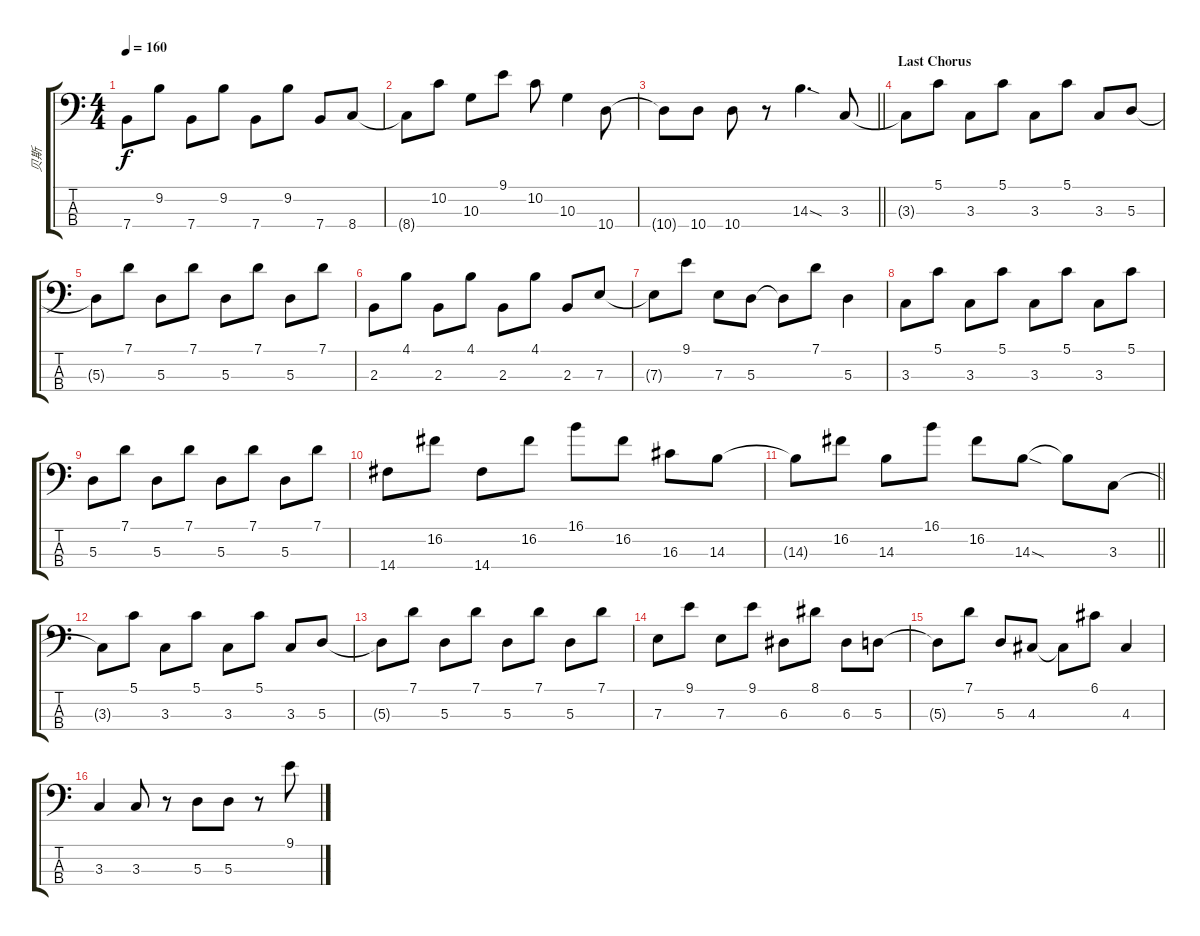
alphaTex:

\track ("贝斯" "贝斯") {instrument electricbassfinger}
\staff {score tabs}
\tuning (G2 D2 A1 E1) {hide}
\ts (4 4)
\tempo 160
\clef f4
\ks c
7.4{t}.8{dy f} 9.2.8 7.4.8 9.2.8 7.4.8 9.2.8 7.4.8 8.4.8 |
8.4{t}.8 10.2.8 10.3.8 9.1.8 10.2.8 10.3.4 10.4.8 |
\barLineRight lightlight
10.4{t}.8 10.4.8 10.4.8 r.8 14.3{sod}.4{d} 3.3.8 |
\section ("" "Last Chorus")
3.3{t}.8 5.1.8 3.3.8 5.1.8 3.3.8 5.1.8 3.3.8 5.3.8 |
5.3{t}.8 7.1.8 5.3.8 7.1.8 5.3.8 7.1.8 5.3.8 7.1.8 |
2.3.8 4.1.8 2.3.8 4.1.8 2.3.8 4.1.8 2.3.8 7.3.8 |
7.3{t}.8 9.1.8 7.3.8 5.3.8 5.3{t}.8 7.1.8 5.3.4 |
3.3.8 5.1.8 3.3.8 5.1.8 3.3.8 5.1.8 3.3.8 5.1.8 |
5.3.8 7.1.8 5.3.8 7.1.8 5.3.8 7.1.8 5.3.8 7.1.8 |
14.4.8 16.2.8 14.4.8 16.2.8 16.1.8 16.2.8 16.3.8 14.3.8 |
\barLineRight lightlight
14.3{t}.8 16.2.8 14.3.8 16.1.8 16.2.8 14.3{sod}.8 14.3{t}.8 3.3.8 |
3.3{t}.8 5.1.8 3.3.8 5.1.8 3.3.8 5.1.8 3.3.8 5.3.8 |
5.3{t}.8 7.1.8 5.3.8 7.1.8 5.3.8 7.1.8 5.3.8 7.1.8 |
7.3.8 9.1.8 7.3.8 9.1.8 6.3.8 8.1.8 6.3.8 5.3.8 |
5.3{t}.8 7.1.8 5.3.8 4.3.8 4.3{t}.8 6.1.8 4.3.4 |
3.3.4 3.3.8 r.8 5.3.8 5.3.8 r.8 9.1.8
